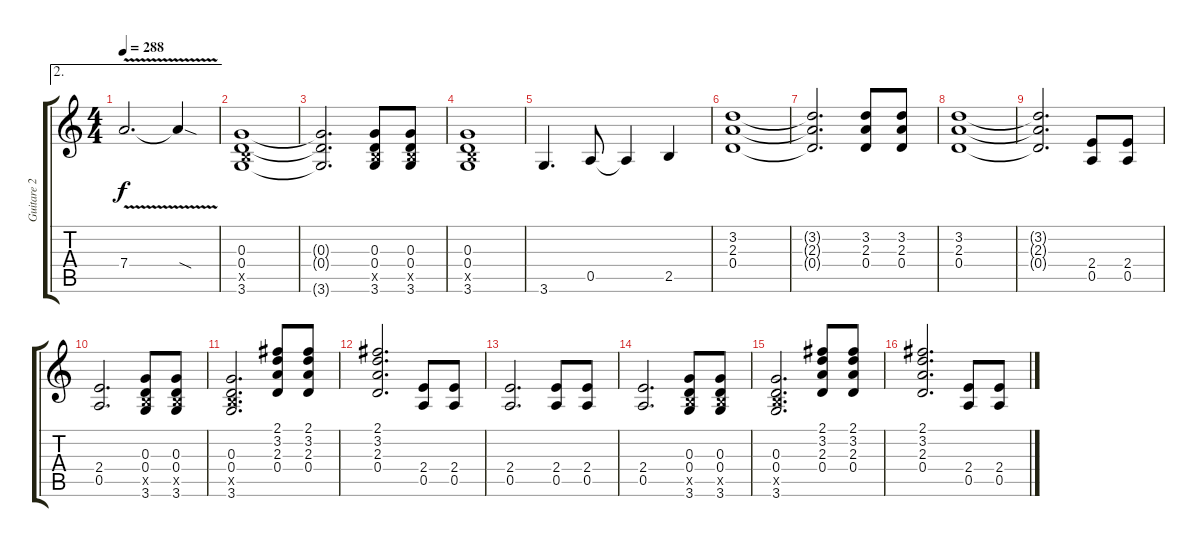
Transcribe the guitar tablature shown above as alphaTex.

\track ("Guitare 2" "Guitare 2") {instrument distortionguitar}
\staff {score tabs}
\tuning (E4 B3 G3 D3 A2 E2) {hide}
\ae 2
\ts (4 4)
\tempo 288
\clef g2
\ks c
7.4{v}.2{d dy f} 7.4{sod t}.4 |
(0.3 0.4 2.5{x} 3.6).1 |
(0.3{t} 0.4{t} 3.6{t}).2{d} (0.3 0.4 2.5{x} 3.6).8 (0.3 0.4 2.5{x} 3.6).8 |
(0.3 0.4 2.5{x} 3.6).1 |
3.6.4{d} 0.5.8 0.5{t}.4 2.5.4 |
(3.2 2.3 0.4).1 |
(3.2{t} 2.3{t} 0.4{t}).2{d} (3.2 2.3 0.4).8 (3.2 2.3 0.4).8 |
(3.2 2.3 0.4).1 |
(3.2{t} 2.3{t} 0.4{t}).2{d} (2.4 0.5).8 (2.4 0.5).8 |
(2.4 0.5).2{d} (0.3 0.4 2.5{x} 3.6).8 (0.3 0.4 2.5{x} 3.6).8 |
(0.3 0.4 2.5{x} 3.6).2{d} (2.1 3.2 2.3 0.4).8 (2.1 3.2 2.3 0.4).8 |
(2.1 3.2 2.3 0.4).2{d} (2.4 0.5).8 (2.4 0.5).8 |
(2.4 0.5).2{d} (2.4 0.5).8 (2.4 0.5).8 |
(2.4 0.5).2{d} (0.3 0.4 2.5{x} 3.6).8 (0.3 0.4 2.5{x} 3.6).8 |
(0.3 0.4 2.5{x} 3.6).2{d} (2.1 3.2 2.3 0.4).8 (2.1 3.2 2.3 0.4).8 |
(2.1 3.2 2.3 0.4).2{d} (2.4 0.5).8 (2.4 0.5).8
